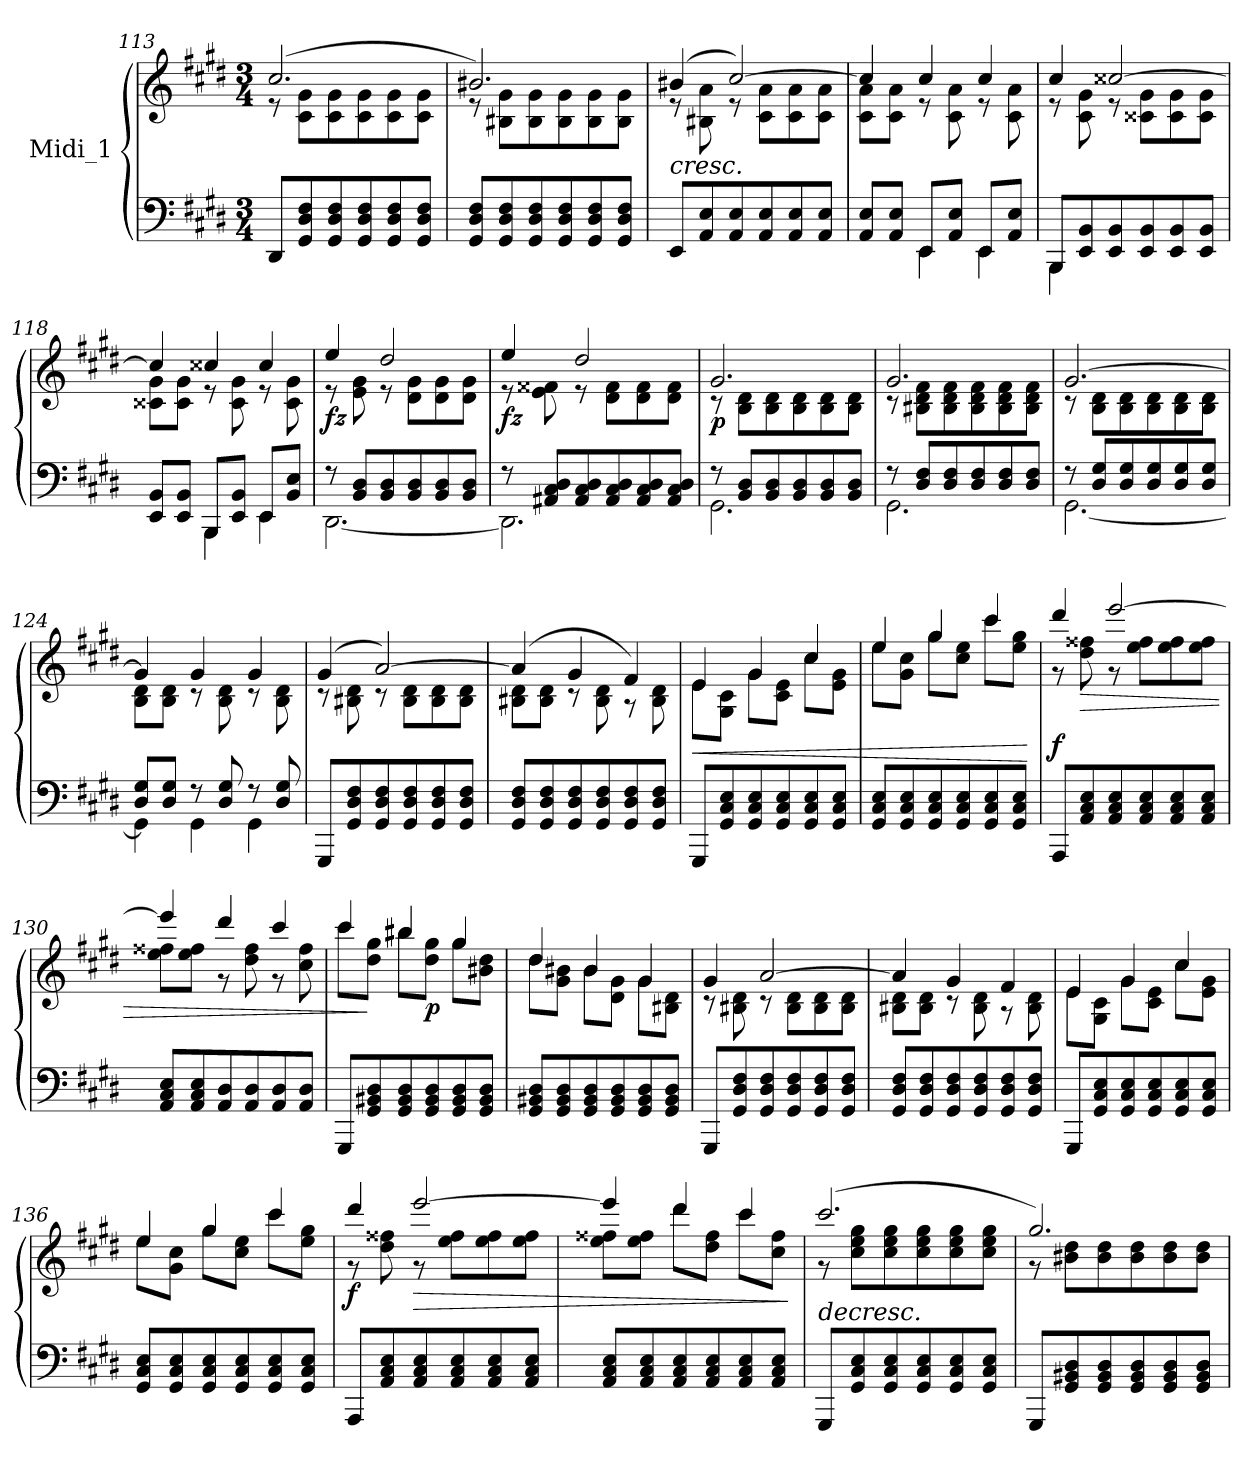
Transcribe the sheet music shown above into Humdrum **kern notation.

**kern	**kern	**dynam
*part1	*part1	*part1
*staff2	*staff1	*staff1/2
*I"Midi_1	*	*
*clefF4	*clefG2	*
*k[f#c#g#d#]	*k[f#c#g#d#]	*
*E:	*E:	*
*M3/4	*M3/4	*
=113	=113	=113
*^	*^	*
8DD#/L	2ryy	(>2.cc#/	8r	.
8GG#/ 8D#/ 8F#/	.	.	8c#\ 8g#\L	.
8GG#/ 8D#/ 8F#/	.	.	8c#\ 8g#\	.
8GG#/ 8D#/ 8F#/	.	.	8c#\ 8g#\	.
8GG#/ 8D#/ 8F#/	4ryy	.	8c#\ 8g#\	.
8GG#/ 8D#/ 8F#/J	.	.	8c#\ 8g#\J	.
=114	=114	=114	=114	=114
8GG#/ 8D#/ 8F#/L	2ryy	2.b#X/)	8r	.
8GG#/ 8D#/ 8F#/	.	.	8B#X\ 8g#\L	.
8GG#/ 8D#/ 8F#/	.	.	8B#\ 8g#\	.
8GG#/ 8D#/ 8F#/	.	.	8B#\ 8g#\	.
8GG#/ 8D#/ 8F#/	4ryy	.	8B#\ 8g#\	.
8GG#/ 8D#/ 8F#/J	.	.	8B#\ 8g#\J	.
=115	=115	=115	=115	=115
!LO:TX:a:i:t=cresc.	!	!	!	!
8EE/L	2ryy	(>4b#X/	8r	.
8AA/ 8E/	.	.	8B#X\ 8a\	.
8AA/ 8E/	.	[2cc#/)	8r	.
8AA/ 8E/	.	.	8c#\ 8a\L	.
8AA/ 8E/	4ryy	.	8c#\ 8a\	.
8AA/ 8E/J	.	.	8c#\ 8a\J	.
!!LO:LB:g=z	!!
=116	=116	=116	=116	=116
8AA/ 8E/L	4ryy	4cc#/]	8c#\ 8a\L	.
8AA/ 8E/J	.	.	8c#\ 8a\J	.
8EE/L	4EE\	4cc#/	8r	.
8AA/ 8E/J	.	.	8c#\ 8a\	.
8EE/L	4EE\	4cc#/	8r	.
8AA/ 8E/J	.	.	8c#\ 8a\	.
!!LO:LB:g=z	!!
=117	=117	=117	=117	=117
8BBB/L	4BBB\	4cc#/	8r	.
8EE/ 8BB/	.	.	8c#\ 8g#\	.
8EE/ 8BB/	4ryy	[2cc##X/	8r	.
8EE/ 8BB/	.	.	8c##X\ 8g#\L	.
8EE/ 8BB/	4ryy	.	8c##\ 8g#\	.
8EE/ 8BB/J	.	.	8c##\ 8g#\J	.
=118	=118	=118	=118	=118
8EE/ 8BB/L	4ryy	4cc##/]	8c##X\ 8g#\L	.
8EE/ 8BB/J	.	.	8c##\ 8g#\J	.
8BBB/L	4BBB\	4cc##X/	8r	.
8EE/ 8BB/J	.	.	8c##\ 8g#\	.
8EE/L	4EE\	4cc##/	8r	.
8BB/ 8E/J	.	.	8c##\ 8g#\	.
=119	=119	=119	=119	=119
!	!	!	!	!LO:DY:b
8r	[2.DD#\	4ee/	8r	fz
8BB/ 8D#/L	.	.	8e\ 8g#\	.
8BB/ 8D#/	.	2dd#/	8r	.
8BB/ 8D#/	.	.	8d#\ 8g#\L	.
8BB/ 8D#/	.	.	8d#\ 8g#\	.
8BB/ 8D#/J	.	.	8d#\ 8g#\J	.
=120	=120	=120	=120	=120
!	!	!	!	!LO:DY:b
8r	2.DD#\]	4ee/	8r	fz
8AA#X/ 8C#/ 8D#/L	.	.	8e\ 8f##X\	.
8AA#/ 8C#/ 8D#/	.	2dd#/	8r	.
8AA#/ 8C#/ 8D#/	.	.	8d#\ 8f##\L	.
8AA#/ 8C#/ 8D#/	.	.	8d#\ 8f##\	.
8AA#/ 8C#/ 8D#/J	.	.	8d#\ 8f##\J	.
=121	=121	=121	=121	=121
!	!	!	!	!LO:DY:b
8r	2.GG#\	2.g#/	8r	p
8BB/ 8D#/L	.	.	8B\ 8d#\L	.
8BB/ 8D#/	.	.	8B\ 8d#\	.
8BB/ 8D#/	.	.	8B\ 8d#\	.
8BB/ 8D#/	.	.	8B\ 8d#\	.
8BB/ 8D#/J	.	.	8B\ 8d#\J	.
!!LO:LB:g=z	!!
=122	=122	=122	=122	=122
8r	2.GG#\	2.g#/	8r	.
8D#/ 8F#/L	.	.	8B#X\ 8d#\ 8f#\L	.
8D#/ 8F#/	.	.	8B#\ 8d#\ 8f#\	.
8D#/ 8F#/	.	.	8B#\ 8d#\ 8f#\	.
8D#/ 8F#/	.	.	8B#\ 8d#\ 8f#\	.
8D#/ 8F#/J	.	.	8B#\ 8d#\ 8f#\J	.
!!LO:PB:g=z	!!
=123	=123	=123	=123	=123
8r	[2.GG#\	[2.g#/	8r	.
8D#/ 8G#/L	.	.	8B\ 8d#\L	.
8D#/ 8G#/	.	.	8B\ 8d#\	.
8D#/ 8G#/	.	.	8B\ 8d#\	.
8D#/ 8G#/	.	.	8B\ 8d#\	.
8D#/ 8G#/J	.	.	8B\ 8d#\J	.
=124	=124	=124	=124	=124
8D#/ 8G#/L	4GG#\]	4g#/]	8B\ 8d#\L	.
8D#/ 8G#/J	.	.	8B\ 8d#\J	.
8r	4GG#\	4g#/	8r	.
8D#/ 8G#/	.	.	8B\ 8d#\	.
8r	4GG#\	4g#/	8r	.
8D#/ 8G#/	.	.	8B\ 8d#\	.
=125	=125	=125	=125	=125
8GGG#/L	2ryy	(>4g#/	8r	.
8GG#/ 8D#/ 8F#/	.	.	8B#X\ 8d#\	.
8GG#/ 8D#/ 8F#/	.	[2a/)	8r	.
8GG#/ 8D#/ 8F#/	.	.	8B#\ 8d#\L	.
8GG#/ 8D#/ 8F#/	4ryy	.	8B#\ 8d#\	.
8GG#/ 8D#/ 8F#/J	.	.	8B#\ 8d#\J	.
=126	=126	=126	=126	=126
8GG#/ 8D#/ 8F#/L	2ryy	(>4a/]	8B#X\ 8d#\L	.
8GG#/ 8D#/ 8F#/	.	.	8B#\ 8d#\J	.
8GG#/ 8D#/ 8F#/	.	4g#/	8r	.
8GG#/ 8D#/ 8F#/	.	.	8B#\ 8d#\	.
8GG#/ 8D#/ 8F#/	4ryy	4f#/)	8r	.
8GG#/ 8D#/ 8F#/J	.	.	8B#\ 8d#\	.
=127	=127	=127	=127	=127
!	!	!	!	!LO:HP:b
8GGG#/L	2ryy	4e/	8e\L	<
8GG#/ 8C#/ 8E/	.	.	8G#\ 8c#\J	.
8GG#/ 8C#/ 8E/	.	4g#/	8g#\L	.
8GG#/ 8C#/ 8E/	.	.	8c#\ 8e\J	.
8GG#/ 8C#/ 8E/	4ryy	4cc#/	8cc#\L	.
8GG#/ 8C#/ 8E/J	.	.	8e\ 8g#\J	.
=128	=128	=128	=128	=128
8GG#/ 8C#/ 8E/L	2ryy	4ee/	8ee\L	.
8GG#/ 8C#/ 8E/	.	.	8g#\ 8cc#\J	.
8GG#/ 8C#/ 8E/	.	4gg#/	8gg#\L	.
8GG#/ 8C#/ 8E/	.	.	8cc#\ 8ee\J	.
8GG#/ 8C#/ 8E/	4ryy	4ccc#/	8ccc#\L	.
8GG#/ 8C#/ 8E/J	.	.	8ee\ 8gg#\J	.
*v	*v	*	*	*
*	*v	*v	*
.	.	[
!!LO:LB:g=z
=129	=129	=129
*	*^	*
!	!	!	!LO:DY:a=2
8AAA/L	4ddd#/	8r	f
!	!	!	!LO:HP:b
8AA/ 8C#/ 8E/	.	8dd#\ 8ff##X\	>
8AA/ 8C#/ 8E/	[2eee/	8r	.
8AA/ 8C#/ 8E/	.	8ee\ 8ff##\L	.
8AA/ 8C#/ 8E/	.	8ee\ 8ff##\	.
8AA/ 8C#/ 8E/J	.	8ee\ 8ff##\J	.
=130	=130	=130	=130
8AA/ 8C#/ 8E/L	4eee/]	8ee\ 8ff##X\L	.
8AA/ 8C#/ 8E/	.	8ee\ 8ff##\J	.
8AA/ 8D#/	4ddd#/	8r	.
8AA/ 8D#/	.	8dd#\ 8ff##\	.
8AA/ 8D#/	4ccc#/	8r	.
8AA/ 8D#/J	.	8cc#\ 8ff##\	.
=131	=131	=131	=131
8GGG#/L	4ccc#/	8ccc#\L	.
8GG#/ 8BB#X/ 8D#/	.	8dd#\ 8gg#\J	]
8GG#/ 8BB#/ 8D#/	4bb#X/	8bb#\L	.
!	!	!	!LO:DY:b
8GG#/ 8BB#/ 8D#/	.	8dd#\ 8gg#\J	p
8GG#/ 8BB#/ 8D#/	4gg#/	8gg#\L	.
8GG#/ 8BB#/ 8D#/J	.	8b#X\ 8dd#\J	.
=132	=132	=132	=132
8GG#/ 8BB#X/ 8D#/L	4dd#/	8dd#\L	.
8GG#/ 8BB#/ 8D#/	.	8g#\ 8b#X\J	.
8GG#/ 8BB#/ 8D#/	4b#/	8b#\L	.
8GG#/ 8BB#/ 8D#/	.	8d#\ 8g#\J	.
8GG#/ 8BB#/ 8D#/	4g#/	8g#\L	.
8GG#/ 8BB#/ 8D#/J	.	8B#X\ 8d#\J	.
=133	=133	=133	=133
8GGG#/L	4g#/	8r	.
8GG#/ 8D#/ 8F#/	.	8B#X\ 8d#\	.
8GG#/ 8D#/ 8F#/	[2a/	8r	.
8GG#/ 8D#/ 8F#/	.	8B#\ 8d#\L	.
8GG#/ 8D#/ 8F#/	.	8B#\ 8d#\	.
8GG#/ 8D#/ 8F#/J	.	8B#\ 8d#\J	.
!!LO:PB:g=z	!!
=134	=134	=134	=134
8GG#/ 8D#/ 8F#/L	4a/]	8B#X\ 8d#\L	.
8GG#/ 8D#/ 8F#/	.	8B#\ 8d#\J	.
8GG#/ 8D#/ 8F#/	4g#/	8r	.
8GG#/ 8D#/ 8F#/	.	8B#\ 8d#\	.
8GG#/ 8D#/ 8F#/	4f#/	8r	.
8GG#/ 8D#/ 8F#/J	.	8B#\ 8d#\	.
!!LO:LB:g=z	!!
=135	=135	=135	=135
8GGG#/L	4e/	8e\L	.
8GG#/ 8C#/ 8E/	.	8G#\ 8c#\J	.
8GG#/ 8C#/ 8E/	4g#/	8g#\L	.
8GG#/ 8C#/ 8E/	.	8c#\ 8e\J	.
8GG#/ 8C#/ 8E/	4cc#/	8cc#\L	.
8GG#/ 8C#/ 8E/J	.	8e\ 8g#\J	.
=136	=136	=136	=136
8GG#/ 8C#/ 8E/L	4ee/	8ee\L	.
8GG#/ 8C#/ 8E/	.	8g#\ 8cc#\J	.
8GG#/ 8C#/ 8E/	4gg#/	8gg#\L	.
8GG#/ 8C#/ 8E/	.	8cc#\ 8ee\J	.
8GG#/ 8C#/ 8E/	4ccc#/	8ccc#\L	.
8GG#/ 8C#/ 8E/J	.	8ee\ 8gg#\J	.
=137	=137	=137	=137
!	!	!	!LO:DY:b
8AAA/L	4ddd#/	8r	f
8AA/ 8C#/ 8E/	.	8dd#\ 8ff##X\	.
!	!	!	!LO:HP:b
8AA/ 8C#/ 8E/	[2eee/	8r	>
8AA/ 8C#/ 8E/	.	8ee\ 8ff##\L	.
8AA/ 8C#/ 8E/	.	8ee\ 8ff##\	.
8AA/ 8C#/ 8E/J	.	8ee\ 8ff##\J	.
=138	=138	=138	=138
8AA/ 8C#/ 8E/L	4eee/]	8ee\ 8ff##X\L	.
8AA/ 8C#/ 8E/	.	8ee\ 8ff##\J	.
8AA/ 8C#/ 8E/	4ddd#/	8ddd#\L	.
8AA/ 8C#/ 8E/	.	8dd#\ 8ff##\J	.
8AA/ 8C#/ 8E/	4ccc#/	8ccc#\L	.
8AA/ 8C#/ 8E/J	.	8cc#\ 8ff##\J	.
*	*v	*v	*
.	.	]
=139	=139	=139
*	*^	*
!LO:TX:a:i:t=decresc.	!	!	!
8GGG#/L	(>2.ccc#/	8r	.
8GG#/ 8C#/ 8E/	.	8cc#\ 8ee\ 8gg#\L	.
8GG#/ 8C#/ 8E/	.	8cc#\ 8ee\ 8gg#\	.
8GG#/ 8C#/ 8E/	.	8cc#\ 8ee\ 8gg#\	.
8GG#/ 8C#/ 8E/	.	8cc#\ 8ee\ 8gg#\	.
8GG#/ 8C#/ 8E/J	.	8cc#\ 8ee\ 8gg#\J	.
=140	=140	=140	=140
8GGG#/L	2.gg#/)	8r	.
8GG#/ 8BB#X/ 8D#/	.	8b#X\ 8dd#\L	.
8GG#/ 8BB#/ 8D#/	.	8b#\ 8dd#\	.
8GG#/ 8BB#/ 8D#/	.	8b#\ 8dd#\	.
8GG#/ 8BB#/ 8D#/	.	8b#\ 8dd#\	.
8GG#/ 8BB#/ 8D#/J	.	8b#\ 8dd#\J	.
*	*v	*v	*
=	=	=
*-	*-	*-
